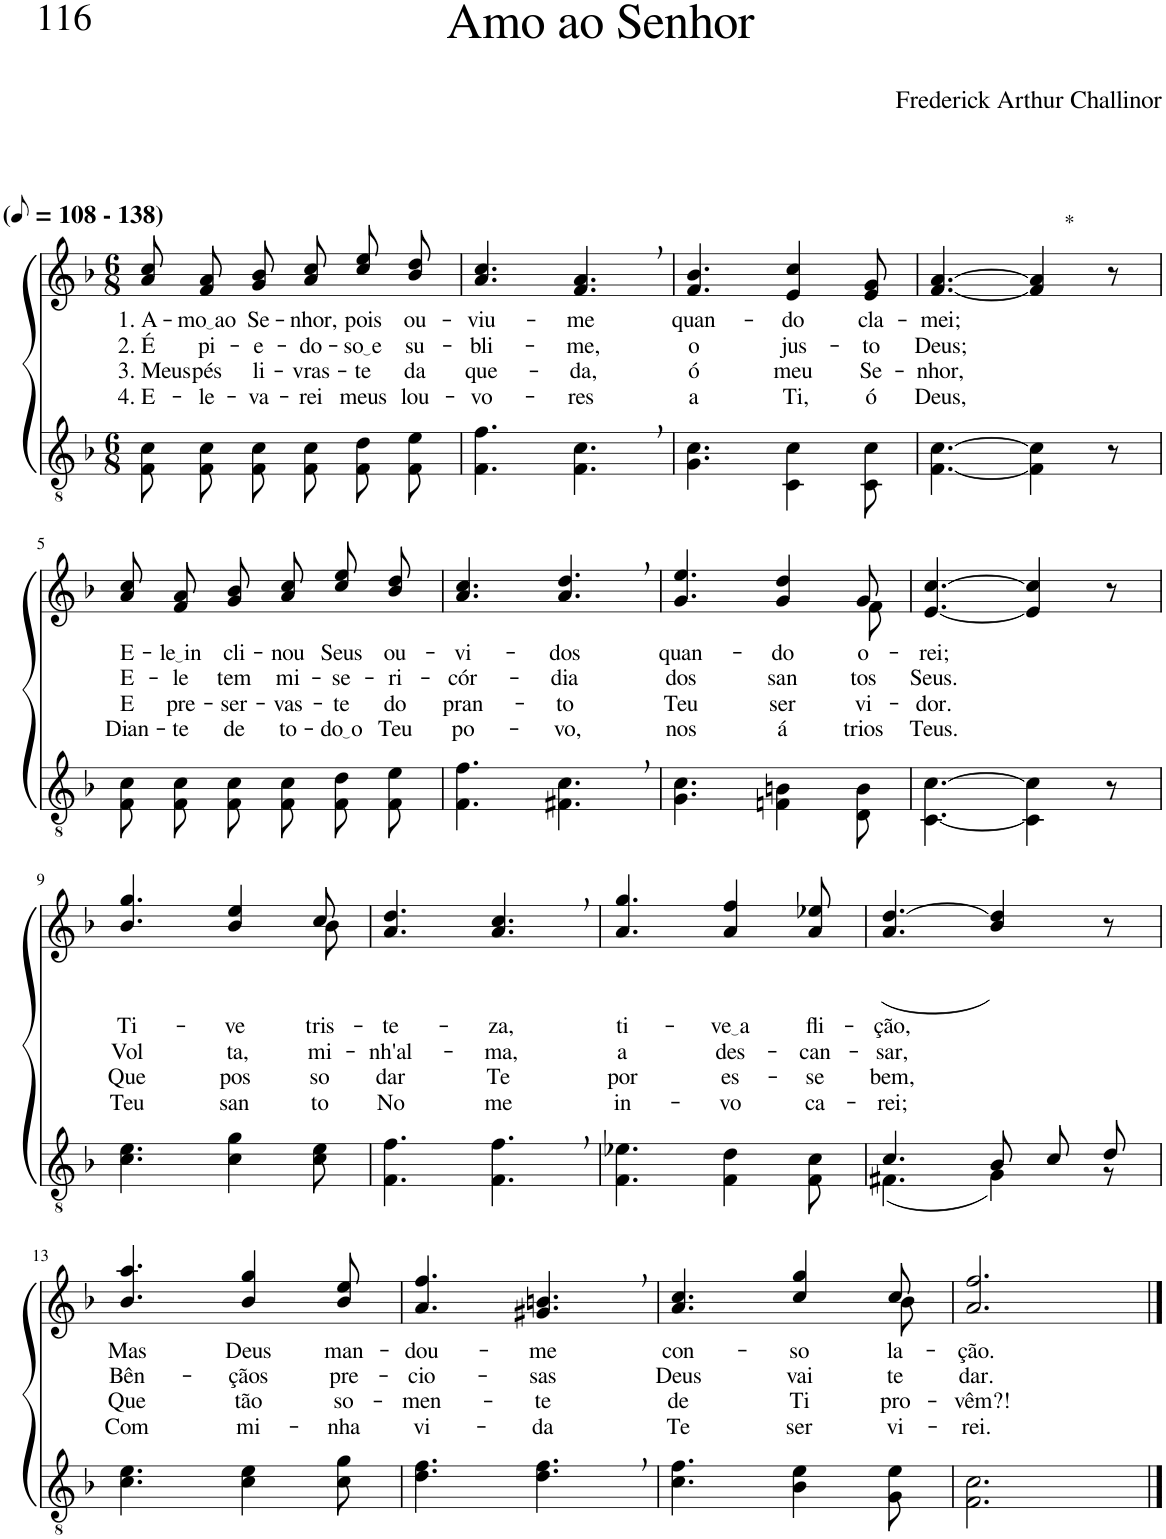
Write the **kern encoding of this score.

**kern	**kern	**text	**text	**text	**text
*part2	*part1	*part1	*part1	*part1	*part1
*staff2	*staff1	*staff1	*staff1	*staff1	*staff1
*I"Parte III e IV	*I"Parte I e II	*	*	*	*
*clefGv2	*clefG2	*	*	*	*
*Trd3c5	*Trd3c5	*	*	*	*
*k[b-]	*k[b-]	*	*	*	*
*M6/8	*M6/8	*	*	*	*
*MM54	*MM54	*	*	*	*
=1	=1	=1	=1	=1	=1
!	!LO:TX:a:B:t=(	!	!	!	!
!	!LO:TX:a:B:t=- 138)	!	!	!	!
!	!	!LO:LY:b	!LO:LY:b	!LO:LY:b	!LO:LY:b
8F/ 8c/L	8a/ 8cc/L	1. A-	2. É	3. Meus	4. E-
!	!	!LO:LY:b	!LO:LY:b	!LO:LY:b	!LO:LY:b
8F/ 8c/	8f/ 8a/	mo ao	pi-	pés	-le-
!	!	!LO:LY:b	!LO:LY:b	!LO:LY:b	!LO:LY:b
8F/ 8c/J	8g/ 8b-/J	Se-	-e-	li-	-va-
!	!	!LO:LY:b	!LO:LY:b	!LO:LY:b	!LO:LY:b
8F\ 8c\L	8a\ 8cc\L	-nhor,	-do-	-vras-	-rei
!	!	!LO:LY:b	!LO:LY:b	!LO:LY:b	!LO:LY:b
8F\ 8d\	8cc\ 8ee\	pois	so e	-te	meus
!	!	!LO:LY:b	!LO:LY:b	!LO:LY:b	!LO:LY:b
8F\ 8e\J	8b-\ 8dd\J	ou-	su-	da	lou-
=2	=2	=2	=2	=2	=2
!	!	!LO:LY:b	!LO:LY:b	!LO:LY:b	!LO:LY:b
4.F\ 4.f\	4.a/ 4.cc/	-viu-	-bli-	que-	-vo-
!	!	!LO:LY:b	!LO:LY:b	!LO:LY:b	!LO:LY:b
4.F\, 4.c\,	4.f/, 4.a/,	-me	-me,	-da,	-res
=3	=3	=3	=3	=3	=3
!	!	!LO:LY:b	!LO:LY:b	!LO:LY:b	!LO:LY:b
4.G\ 4.c\	4.f/ 4.b-/	quan-	o	ó	a
!	!	!LO:LY:b	!LO:LY:b	!LO:LY:b	!LO:LY:b
4C\ 4c\	4e/ 4cc/	-do	jus-	meu	Ti,
!	!	!LO:LY:b	!LO:LY:b	!LO:LY:b	!LO:LY:b
8C\ 8c\	8e/ 8g/	cla-	-to	Se-	ó
=4	=4	=4	=4	=4	=4
!	!	!LO:LY:b	!LO:LY:b	!LO:LY:b	!LO:LY:b
[4.F\ [4.c\	[4.f/ [4.a/	-mei;	Deus;	-nhor,	Deus,
!	!LO:TX:a:t=*	!	!	!	!
4F\] 4c\]	4f/] 4a/]	.	.	.	.
8r	8r	.	.	.	.
!!LO:LB:g=z
=5	=5	=5	=5	=5	=5
!	!	!LO:LY:b	!LO:LY:b	!LO:LY:b	!LO:LY:b
8F/ 8c/L	8a/ 8cc/L	E-	E-	E	Dian-
!	!	!LO:LY:b	!LO:LY:b	!LO:LY:b	!LO:LY:b
8F/ 8c/	8f/ 8a/	le in	-le	pre-	-te
!	!	!LO:LY:b	!LO:LY:b	!LO:LY:b	!LO:LY:b
8F/ 8c/J	8g/ 8b-/J	cli-	tem	-ser-	de
!	!	!LO:LY:b	!LO:LY:b	!LO:LY:b	!LO:LY:b
8F\ 8c\L	8a\ 8cc\L	-nou	mi-	-vas-	to-
!	!	!LO:LY:b	!LO:LY:b	!LO:LY:b	!LO:LY:b
8F\ 8d\	8cc\ 8ee\	Seus	-se-	-te	do o
!	!	!LO:LY:b	!LO:LY:b	!LO:LY:b	!LO:LY:b
8F\ 8e\J	8b-\ 8dd\J	ou-	-ri-	do	Teu
=6	=6	=6	=6	=6	=6
!	!	!LO:LY:b	!LO:LY:b	!LO:LY:b	!LO:LY:b
4.F\ 4.f\	4.a/ 4.cc/	-vi-	-cór-	pran-	po-
!	!	!LO:LY:b	!LO:LY:b	!LO:LY:b	!LO:LY:b
4.F#X\, 4.c\,	4.a/, 4.dd/,	-dos	-dia	-to	-vo,
=7	=7	=7	=7	=7	=7
!	!	!LO:LY:b	!LO:LY:b	!LO:LY:b	!LO:LY:b
*	*^	*	*	*	*
4.G\ 4.c\	4.g/ 4.ee/	8ryy	quan-	dos	Teu	nos
!	!	!	!LO:LY:b	!LO:LY:b	!LO:LY:b	!LO:LY:b
*	*v	*v	*	*	*	*
4Fn\ 4Bn\	4g/ 4dd/	-do	san-	ser-	á-
*	*^	*	*	*	*
!	!	!	!LO:LY:b	!LO:LY:b	!LO:LY:b	!LO:LY:b
8D\ 8B\	8g/	8f\	o-	-tos	-vi-	-trios
=8	=8	=8	=8	=8	=8	=8
!	!	!	!LO:LY:b	!LO:LY:b	!LO:LY:b	!LO:LY:b
*	*v	*v	*	*	*	*
[4.C\ [4.c\	[4.e/ [4.cc/	-rei;	Seus.	-dor.	Teus.
4C\] 4c\]	4e/] 4cc/]	.	.	.	.
8r	8r	.	.	.	.
!!LO:LB:g=z
=9	=9	=9	=9	=9	=9
!	!	!LO:LY:b	!LO:LY:b	!LO:LY:b	!LO:LY:b
*	*^	*	*	*	*
4.c\ 4.e\	4.b-/ 4.gg/	8ryy	Ti-	Vol	Que	Teu
!	!	!	!LO:LY:b	!LO:LY:b	!LO:LY:b	!LO:LY:b
*	*v	*v	*	*	*	*
4c\ 4g\	4b-/ 4ee/	-ve	ta,	pos-	san-
*	*^	*	*	*	*
!	!	!	!LO:LY:b	!LO:LY:b	!LO:LY:b	!LO:LY:b
8c\ 8e\	8cc/	8b-\	tris-	mi-	-so	-to
=10	=10	=10	=10	=10	=10	=10
!	!	!	!LO:LY:b	!LO:LY:b	!LO:LY:b	!LO:LY:b
*	*v	*v	*	*	*	*
4.F\ 4.f\	4.a/ 4.dd/	-te-	-nh'al-	dar	No
!	!	!LO:LY:b	!LO:LY:b	!LO:LY:b	!LO:LY:b
4.F\, 4.f\,	4.a/, 4.cc/,	-za,	-ma,	Te	me
=11	=11	=11	=11	=11	=11
!	!	!LO:LY:b	!LO:LY:b	!LO:LY:b	!LO:LY:b
4.F\ 4.e-X\	4.a/ 4.gg/	ti-	a	por	in-
!	!	!LO:LY:b	!LO:LY:b	!LO:LY:b	!LO:LY:b
4F\ 4d\	4a/ 4ff/	ve a	des-	es-	-vo
!	!	!LO:LY:b	!LO:LY:b	!LO:LY:b	!LO:LY:b
8F\ 8c\	8a/ 8ee-X/	fli-	-can-	-se	ca-
=12	=12	=12	=12	=12	=12
*^	*	*	*	*	*
!	!	!	!LO:LY:b	!LO:LY:b	!LO:LY:b	!LO:LY:b
4.c/	(4.F#X\	(4.a/ [4.dd/	-ção,	-sar,	bem,	-rei;
8B-/L	4G\)	4b-/ 4dd/])	.	.	.	.
8c/	.	.	.	.	.	.
8d/J	8r	8r	.	.	.	.
!!LO:LB:g=z
=13	=13	=13	=13	=13	=13	=13
!	!	!	!LO:LY:b	!LO:LY:b	!LO:LY:b	!LO:LY:b
*v	*v	*	*	*	*	*
4.c\ 4.e\	4.b-/ 4.aa/	Mas	Bên-	Que	Com
!	!	!LO:LY:b	!LO:LY:b	!LO:LY:b	!LO:LY:b
4c\ 4e\	4b-/ 4gg/	Deus	-çãos	tão	mi-
!	!	!LO:LY:b	!LO:LY:b	!LO:LY:b	!LO:LY:b
8c\ 8g\	8b-/ 8ee/	man-	pre-	so-	-nha
=14	=14	=14	=14	=14	=14
!	!	!LO:LY:b	!LO:LY:b	!LO:LY:b	!LO:LY:b
4.d\ 4.f\	4.a/ 4.ff/	-dou-	-cio-	-men-	vi-
!	!	!LO:LY:b	!LO:LY:b	!LO:LY:b	!LO:LY:b
4.d\, 4.f\,	4.g#X/, 4.bn/,	-me	-sas	-te	-da
=15	=15	=15	=15	=15	=15
!	!	!LO:LY:b	!LO:LY:b	!LO:LY:b	!LO:LY:b
*	*^	*	*	*	*
4.c\ 4.f\	4.a/ 4.cc/	8ryy	con-	Deus	de	Te
!	!	!	!LO:LY:b	!LO:LY:b	!LO:LY:b	!LO:LY:b
*	*v	*v	*	*	*	*
4B-\ 4e\	4cc/ 4gg/	-so-	vai	Ti	ser-
*	*^	*	*	*	*
!	!	!	!LO:LY:b	!LO:LY:b	!LO:LY:b	!LO:LY:b
8G\ 8e\	8cc/	8b-\	-la-	te	pro-	-vi-
=16	=16	=16	=16	=16	=16	=16
!	!	!	!LO:LY:b	!LO:LY:b	!LO:LY:b	!LO:LY:b
*	*v	*v	*	*	*	*
2.F\ 2.c\	2.a/ 2.ff/	-ção.	dar.	-vêm?!	-rei.
==	==	==	==	==	==
*-	*-	*-	*-	*-	*-
